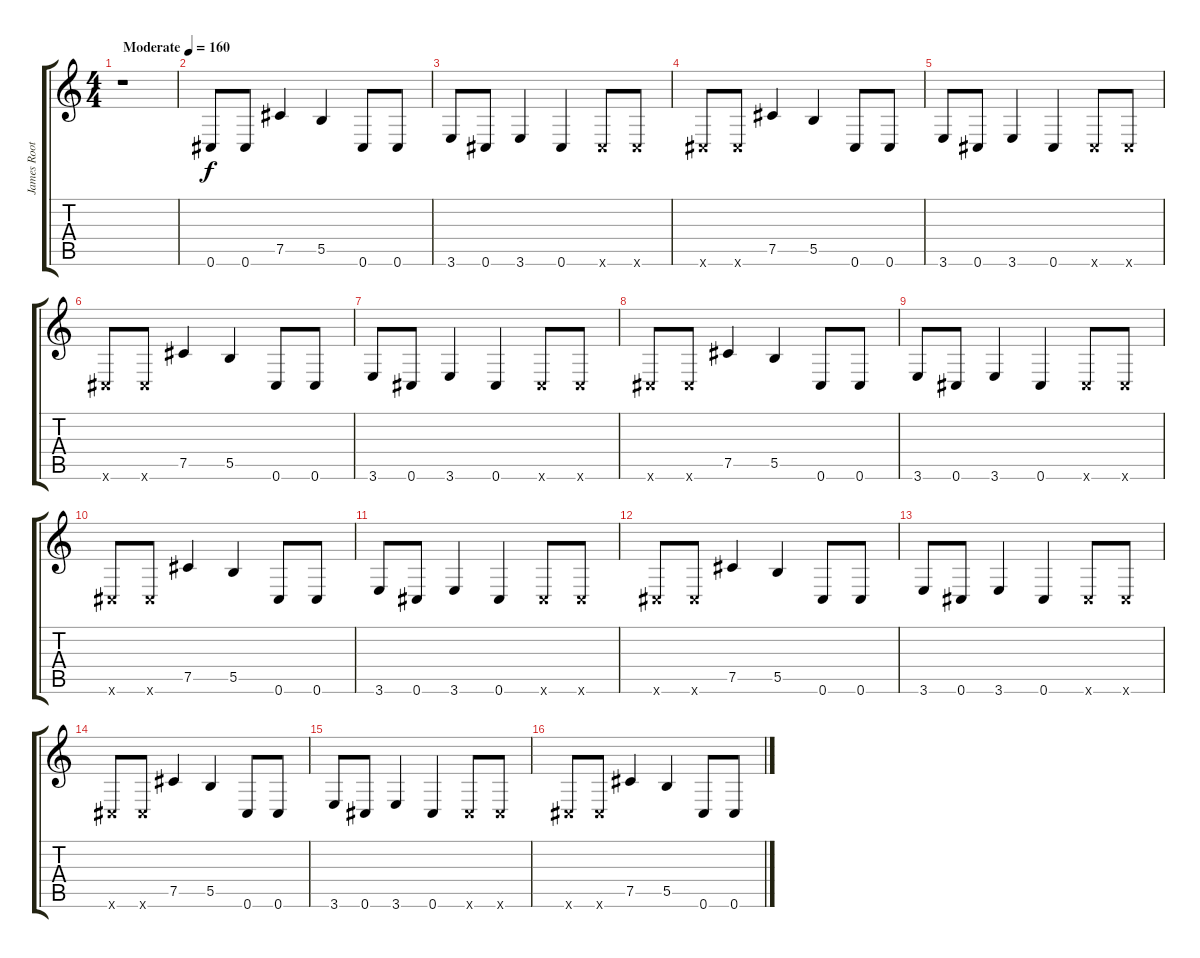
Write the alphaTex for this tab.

\track ("James Root" "James Root") {instrument distortionguitar}
\staff {score tabs}
\tuning (C4 Ab3 E3 B2 Gb2 Db2) {hide}
\ts (4 4)
\tempo (160 "Moderate")
\clef g2
\ks c
r.1{dy f instrument distortionguitar} |
0.6.8 0.6.8 7.5.4 5.5.4 0.6.8 0.6.8 |
3.6.8 0.6.8 3.6.4 0.6.4 0.6{x}.8 0.6{x}.8 |
0.6{x}.8 0.6{x}.8 7.5.4 5.5.4 0.6.8 0.6.8 |
3.6.8 0.6.8 3.6.4 0.6.4 0.6{x}.8 0.6{x}.8 |
0.6{x}.8 0.6{x}.8 7.5.4 5.5.4 0.6.8 0.6.8 |
3.6.8 0.6.8 3.6.4 0.6.4 0.6{x}.8 0.6{x}.8 |
0.6{x}.8 0.6{x}.8 7.5.4 5.5.4 0.6.8 0.6.8 |
3.6.8 0.6.8 3.6.4 0.6.4 0.6{x}.8 0.6{x}.8 |
0.6{x}.8 0.6{x}.8 7.5.4 5.5.4 0.6.8 0.6.8 |
3.6.8 0.6.8 3.6.4 0.6.4 0.6{x}.8 0.6{x}.8 |
0.6{x}.8 0.6{x}.8 7.5.4 5.5.4 0.6.8 0.6.8 |
3.6.8 0.6.8 3.6.4 0.6.4 0.6{x}.8 0.6{x}.8 |
0.6{x}.8 0.6{x}.8 7.5.4 5.5.4 0.6.8 0.6.8 |
3.6.8 0.6.8 3.6.4 0.6.4 0.6{x}.8 0.6{x}.8 |
0.6{x}.8 0.6{x}.8 7.5.4 5.5.4 0.6.8 0.6.8
